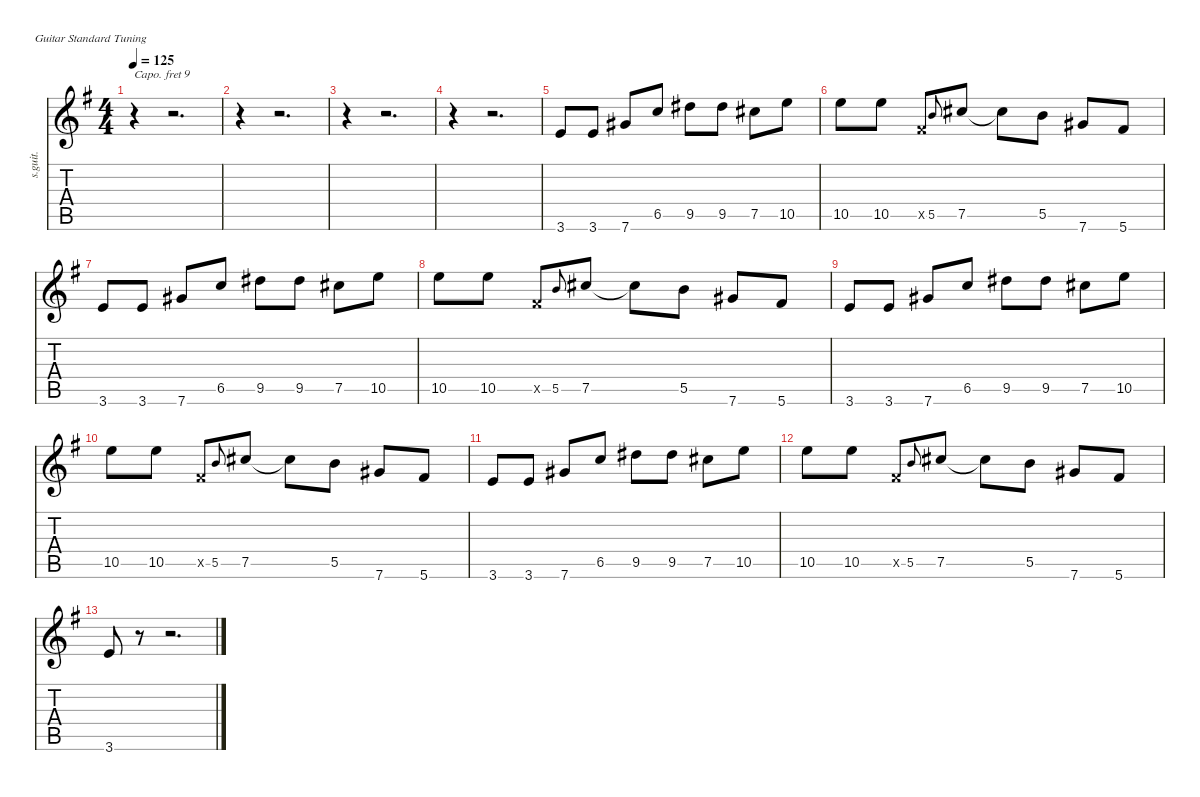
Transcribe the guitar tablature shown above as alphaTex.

\defaultSystemsLayout 4
\hideDynamics
\bracketExtendMode nobrackets
\otherSystemsTrackNameOrientation horizontal
\track ("Track 2" "s.guit.") {mute instrument acousticguitarsteel}
\staff {score tabs}
\capo 9
\tuning (E4 B3 G3 D3 A2 E2)
\ts (4 4)
\tempo 125
\clef g2
\ks g
r.4{dy mf beam Down} r.2{d beam Down} |
r.4{beam Down} r.2{d beam Down} |
r.4{beam Down} r.2{d beam Down} |
r.4{beam Down} r.2{d beam Down} |
3.6{acc forcenatural}.8{beam Up} 3.6{acc forcenatural}.8{beam Up} 7.6{acc #}.8{beam Up} 6.5{acc forcenatural}.8{beam Up} 9.5{acc #}.8{beam Down} 9.5{acc #}.8{beam Down} 7.5{acc #}.8{beam Down} 10.5{acc forcenatural}.8{beam Down} |
10.5{acc forcenatural}.8{beam Down} 10.5{acc forcenatural}.8{beam Down} 0.5{x acc #}.8{beam Up} 5.5{acc forcenatural}.8{gr onbeat dy mp beam Up} 7.5{acc #}.8{dy mf beam Up} 7.5{t acc #}.8{beam Down} 5.5{acc forcenatural}.8{beam Down} 7.6{acc #}.8{beam Up} 5.6{acc #}.8{beam Up} |
3.6{acc forcenatural}.8{beam Up} 3.6{acc forcenatural}.8{beam Up} 7.6{acc #}.8{beam Up} 6.5{acc forcenatural}.8{beam Up} 9.5{acc #}.8{beam Down} 9.5{acc #}.8{beam Down} 7.5{acc #}.8{beam Down} 10.5{acc forcenatural}.8{beam Down} |
10.5{acc forcenatural}.8{beam Down} 10.5{acc forcenatural}.8{beam Down} 0.5{x acc #}.8{beam Up} 5.5{acc forcenatural}.8{gr onbeat dy mp beam Up} 7.5{acc #}.8{dy mf beam Up} 7.5{t acc #}.8{beam Down} 5.5{acc forcenatural}.8{beam Down} 7.6{acc #}.8{beam Up} 5.6{acc #}.8{beam Up} |
3.6{acc forcenatural}.8{beam Up} 3.6{acc forcenatural}.8{beam Up} 7.6{acc #}.8{beam Up} 6.5{acc forcenatural}.8{beam Up} 9.5{acc #}.8{beam Down} 9.5{acc #}.8{beam Down} 7.5{acc #}.8{beam Down} 10.5{acc forcenatural}.8{beam Down} |
10.5{acc forcenatural}.8{beam Down} 10.5{acc forcenatural}.8{beam Down} 0.5{x acc #}.8{beam Up} 5.5{acc forcenatural}.8{gr onbeat dy mp beam Up} 7.5{acc #}.8{dy mf beam Up} 7.5{t acc #}.8{beam Down} 5.5{acc forcenatural}.8{beam Down} 7.6{acc #}.8{beam Up} 5.6{acc #}.8{beam Up} |
3.6{acc forcenatural}.8{beam Up} 3.6{acc forcenatural}.8{beam Up} 7.6{acc #}.8{beam Up} 6.5{acc forcenatural}.8{beam Up} 9.5{acc #}.8{beam Down} 9.5{acc #}.8{beam Down} 7.5{acc #}.8{beam Down} 10.5{acc forcenatural}.8{beam Down} |
10.5{acc forcenatural}.8{beam Down} 10.5{acc forcenatural}.8{beam Down} 0.5{x acc #}.8{beam Up} 5.5{acc forcenatural}.8{gr onbeat dy mp beam Up} 7.5{acc #}.8{dy mf beam Up} 7.5{t acc #}.8{beam Down} 5.5{acc forcenatural}.8{beam Down} 7.6{acc #}.8{beam Up} 5.6{acc #}.8{beam Up} |
3.6{acc forcenatural}.8{dy f beam Up} r.8{beam Up} r.2{d beam Up}
